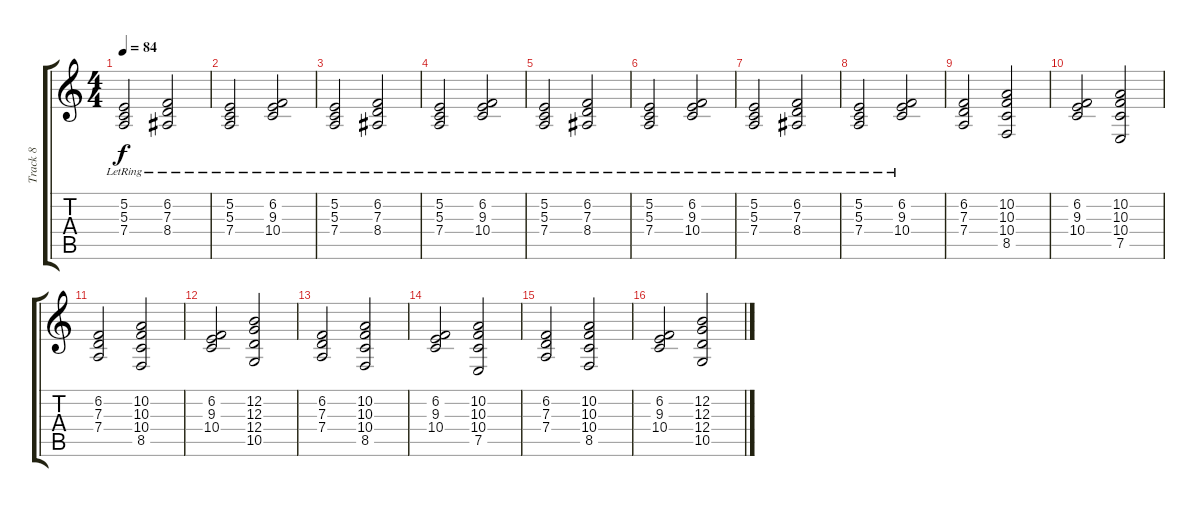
\track ("Track 8" "Track 8") {instrument pad2warm}
\staff {score tabs}
\tuning (E4 B3 G3 D3 A2 E2) {hide}
\ts (4 4)
\tempo 84
\clef g2
\ks c
(5.2{lr} 5.3{lr} 7.4{lr}).2{dy f} (6.2{lr} 7.3{lr} 8.4{lr}).2 |
(5.2{lr} 5.3{lr} 7.4{lr}).2 (6.2{lr} 9.3{lr} 10.4{lr}).2 |
(5.2{lr} 5.3{lr} 7.4{lr}).2 (6.2{lr} 7.3{lr} 8.4{lr}).2 |
(5.2{lr} 5.3{lr} 7.4{lr}).2 (6.2{lr} 9.3{lr} 10.4{lr}).2 |
(5.2{lr} 5.3{lr} 7.4{lr}).2 (6.2{lr} 7.3{lr} 8.4{lr}).2 |
(5.2{lr} 5.3{lr} 7.4{lr}).2 (6.2{lr} 9.3{lr} 10.4{lr}).2 |
(5.2{lr} 5.3{lr} 7.4{lr}).2 (6.2{lr} 7.3{lr} 8.4{lr}).2 |
(5.2{lr} 5.3{lr} 7.4{lr}).2 (6.2{lr} 9.3{lr} 10.4{lr}).2 |
(6.2 7.3 7.4).2 (10.2 10.3 10.4 8.5).2 |
(6.2 9.3 10.4).2 (10.2 10.3 10.4 7.5).2 |
(6.2 7.3 7.4).2 (10.2 10.3 10.4 8.5).2 |
(6.2 9.3 10.4).2 (12.2 12.3 12.4 10.5).2 |
(6.2 7.3 7.4).2 (10.2 10.3 10.4 8.5).2 |
(6.2 9.3 10.4).2 (10.2 10.3 10.4 7.5).2 |
(6.2 7.3 7.4).2 (10.2 10.3 10.4 8.5).2 |
(6.2 9.3 10.4).2 (12.2 12.3 12.4 10.5).2
